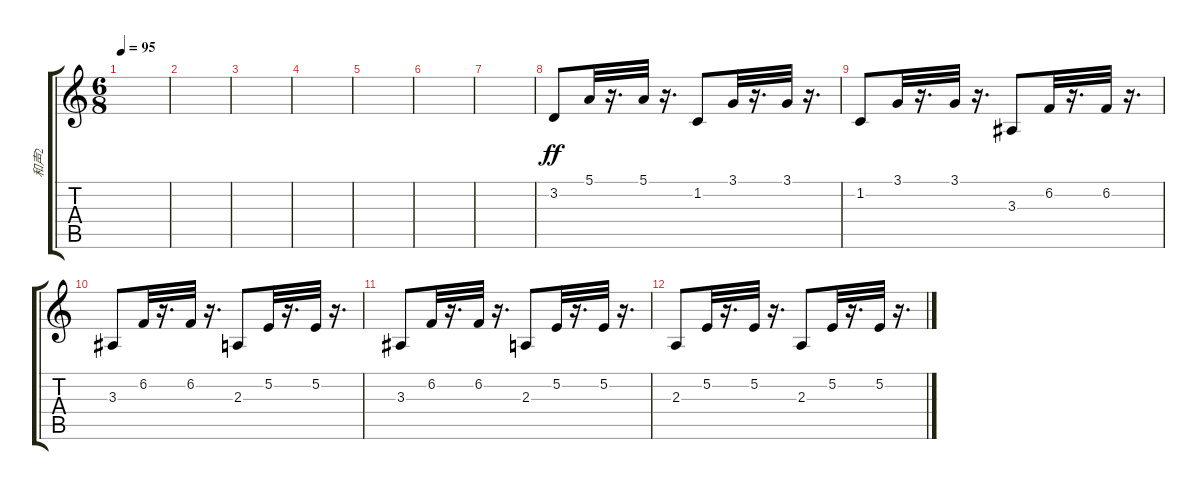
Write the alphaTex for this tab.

\track ("和声2" "和声2") {instrument recorder}
\staff {score tabs}
\tuning (E4 B3 G3 D3 A2 E2) {hide}
\ts (6 8)
\tempo 95
\clef g2
\ks c
|
|
|
|
|
|
|
3.2.8{dy ff} 5.1.32 r.16{d} 5.1.32 r.16{d} 1.2.8 3.1.32 r.16{d} 3.1.32 r.16{d} |
1.2.8 3.1.32 r.16{d} 3.1.32 r.16{d} 3.3.8 6.2.32 r.16{d} 6.2.32 r.16{d} |
3.3.8 6.2.32 r.16{d} 6.2.32 r.16{d} 2.3.8 5.2.32 r.16{d} 5.2.32 r.16{d} |
3.3.8 6.2.32 r.16{d} 6.2.32 r.16{d} 2.3.8 5.2.32 r.16{d} 5.2.32 r.16{d} |
2.3.8 5.2.32 r.16{d} 5.2.32 r.16{d} 2.3.8 5.2.32 r.16{d} 5.2.32 r.16{d}
